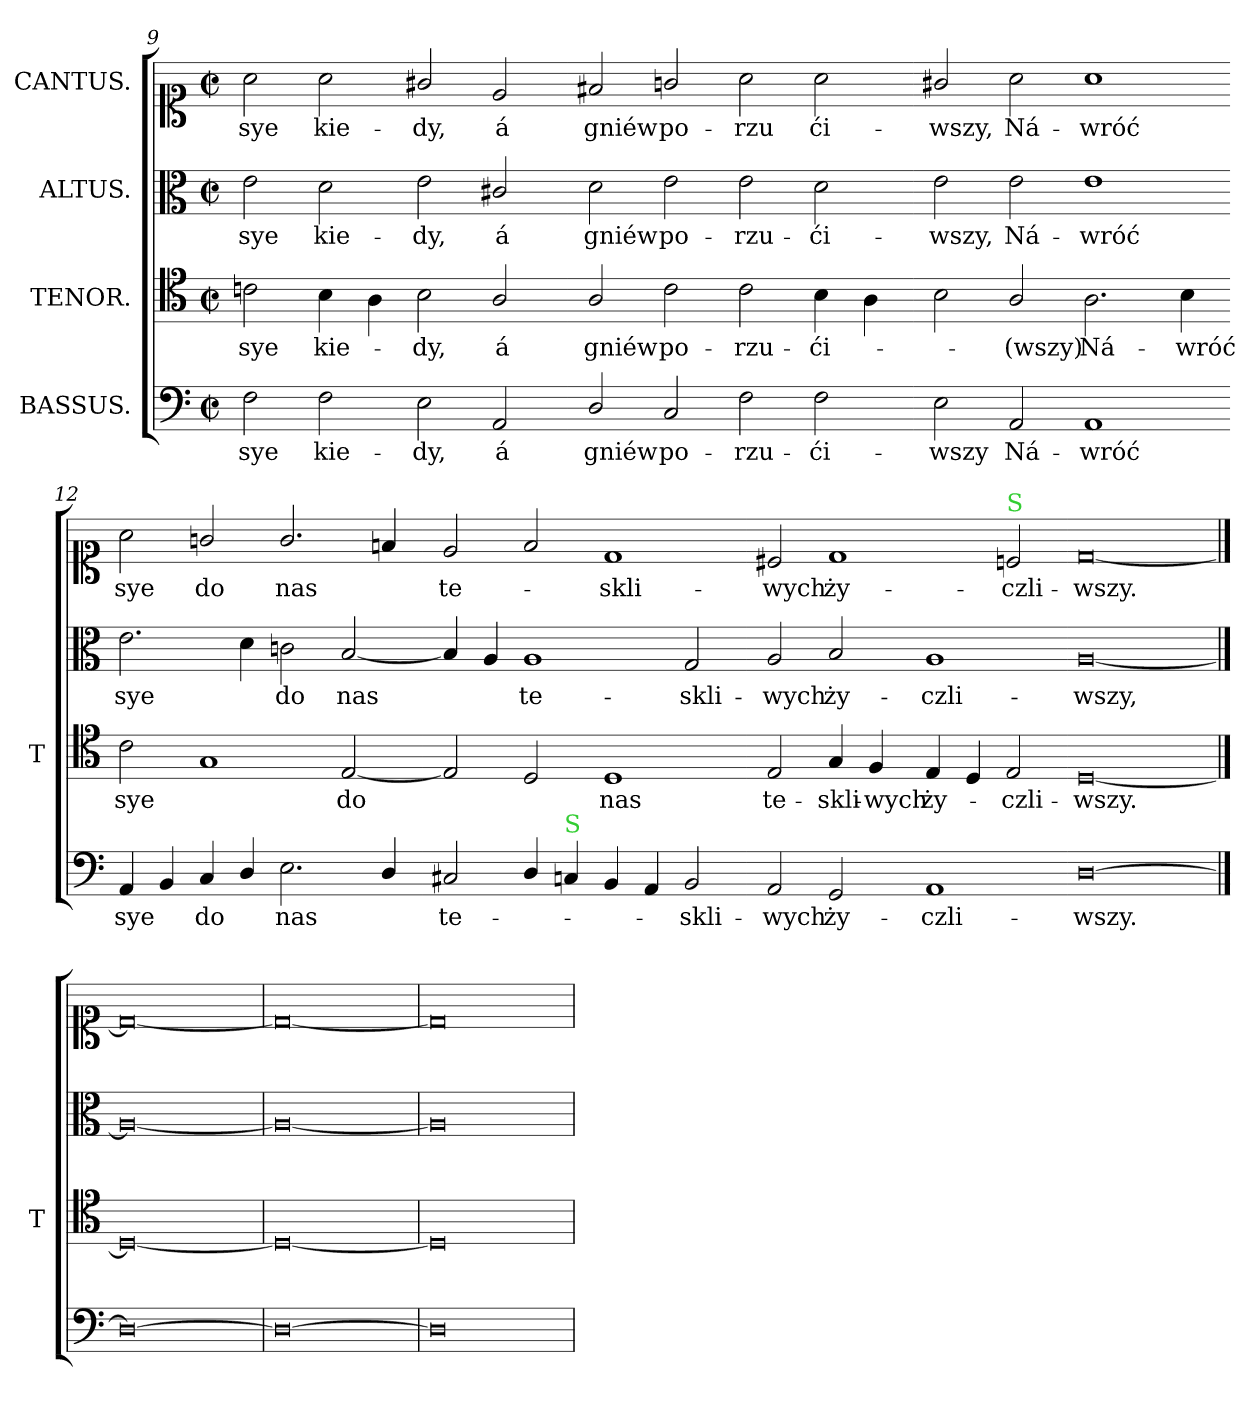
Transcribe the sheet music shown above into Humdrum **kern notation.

**kern	**text	**kern	**text	**kern	**text	**kern	**text
*part4	*part4	*part3	*part3	*part2	*part2	*part1	*part1
*staff4	*staff4	*staff3	*staff3	*staff2	*staff2	*staff1	*staff1
*I"BASSUS.	*	*I"TENOR.	*	*I"ALTUS.	*	*I"CANTUS.	*
*	*	*I'T	*	*	*	*	*
*clefF4	*	*clefC4	*	*clefC3	*	*clefC1	*
*k[]	*	*k[]	*	*k[]	*	*k[]	*
*M2/1	*	*M2/1	*	*M2/1	*	*M2/1	*
*met(c|)	*	*met(c|)	*	*met(c|)	*	*met(c|)	*
=9	=9	=9	=9	=9	=9	=9	=9
2F\	sye	2cn\	sye	2e\	sye	2a\	sye
2F\	kie-	4B\	kie-	2d\	kie-	2a\	kie-
.	.	4A\	.	.	.	.	.
2E\	-dy,	2B\	-dy,	2e\	-dy,	2g#X/	-dy,
2AA/	á	2A/	á	2c#X/	á	2e/	á
=10-	=10-	=10-	=10-	=10-	=10-	=10-	=10-
2D/	gniéw	2A/	gniéw	2d\	gniéw	2f#X/	gniéw
2C/	po-	2c\	po-	2e\	po-	2gn/	po-
2F\	-rzu-	2c\	-rzu-	2e\	-rzu-	2a\	-rzu
2F\	-ći-	4B\	-ći-	2d\	-ći-	2a\	-ći-
.	.	4A\	.	.	.	.	.
=11-	=11-	=11-	=11-	=11-	=11-	=11-	=11-
2E\	-wszy	2B\	.	2e\	-wszy,	2g#X/	wszy,
2AA/	Ná-	2A/	-(wszy)	2e\	Ná-	2a\	Ná-
1AA/	-wróć	2.A\	Ná-	1e\	-wróć	1a\	-wróć
.	.	4B\	-wróć	.	.	.	.
=12-	=12-	=12-	=12-	=12-	=12-	=12-	=12-
4AA/	sye	2c\	sye	2.e\	sye	2a\	sye
4BB/	.	.	.	.	.	.	.
4C/	do	1G/	.	.	.	2gn/	do
4D/	.	.	.	4d\	.	.	.
2.E\	nas	.	.	2cn\	do	2.g/	nas
.	.	[2E/	do	[2B/	nas	.	.
4D/	.	.	.	.	.	4fn/	.
=13-	=13-	=13-	=13-	=13-	=13-	=13-	=13-
2C#X/	te-	2E/]	.	4B/]	.	2e/	te-
.	.	.	.	4A/	.	.	.
4D/	.	2D/	.	1A/	te-	2f/	.
!LO:TX:a:color=limegreen:t=S	!	!	!	!	!	!	!
4Cn/	.	.	.	.	.	.	.
4BB/	.	1D/	nas	.	.	1d/	-skli-
4AA/	.	.	.	.	.	.	.
2BB/	-skli-	.	.	2G/	-skli-	.	.
=14-	=14-	=14-	=14-	=14-	=14-	=14-	=14-
2AA/	-wych	2E/	te-	2A/	-wych	2c#X/	-wych
2GG/	ży-	4G/	-skli-	2B/	ży-	1d/	ży-
.	.	4F/	-wych	.	.	.	.
1AA/	-czli-	4E/	ży-	1A/	-czli-	.	.
.	.	4D/	.	.	.	.	.
!	!	!	!	!	!	!LO:TX:a:color=limegreen:t=S	!
.	.	2E/	-czli-	.	.	2cn/	-czli-
=15-	=15-	=15-	=15-	=15-	=15-	=15-	=15-
[0D\	-wszy.	[0D/	-wszy.	[0A/	wszy,	[0d/	-wszy.
==16	==16	==16	==16	==16	==16	==16	==16
0D\_	.	0D/_	.	0A/_	.	0d/_	.
=17	=17	=17	=17	=17	=17	=17	=17
0D\_	.	0D/_	.	0A/_	.	0d/_	.
=18	=18	=18	=18	=18	=18	=18	=18
0D\]	.	0D/]	.	0A/]	.	0d/]	.
=	=	=	=	=	=	=	=
*-	*-	*-	*-	*-	*-	*-	*-
